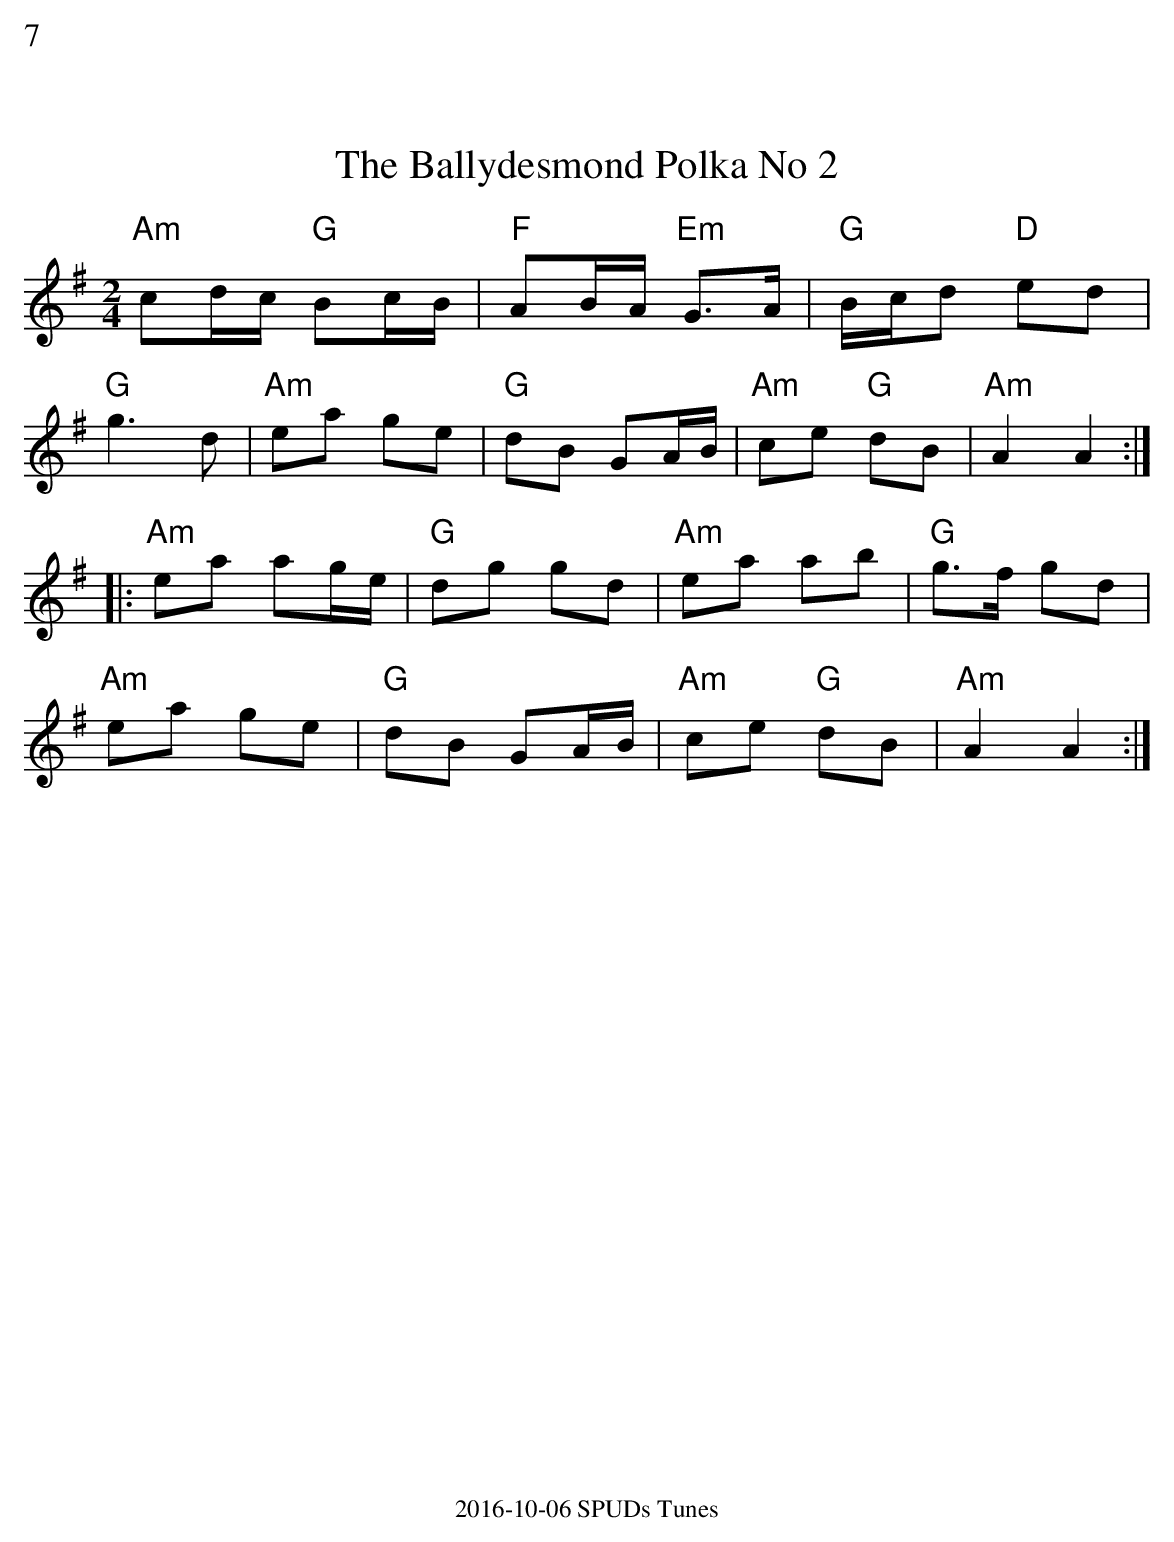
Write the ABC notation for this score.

X:1
%%text 7
T:The Ballydesmond Polka No 2
M:2/4
L:1/4
K:Ador
"Am"c/2d/4c/4 "G"B/2c/4B/4|"F"A/2B/4A/4 "Em"G3/4A/4|"G"B/4c/4d/2 "D"e/2d/2|
"G"g3/2d/2|"Am"e/2a/2 g/2e/2|"G"d/2B/2 G/2A/4B/4|"Am"c/2e/2 "G"d/2B/2|"Am"A A:|
|:"Am"e/2a/2 a/2g/4e/4|"G"d/2g/2 g/2d/2|"Am"e/2a/2 a/2b/2|"G"g3/4f/4 g/2d/2|
"Am"e/2a/2 g/2e/2|"G"d/2B/2 G/2A/4B/4|"Am"c/2e/2 "G"d/2B/2|"Am"A A:|
